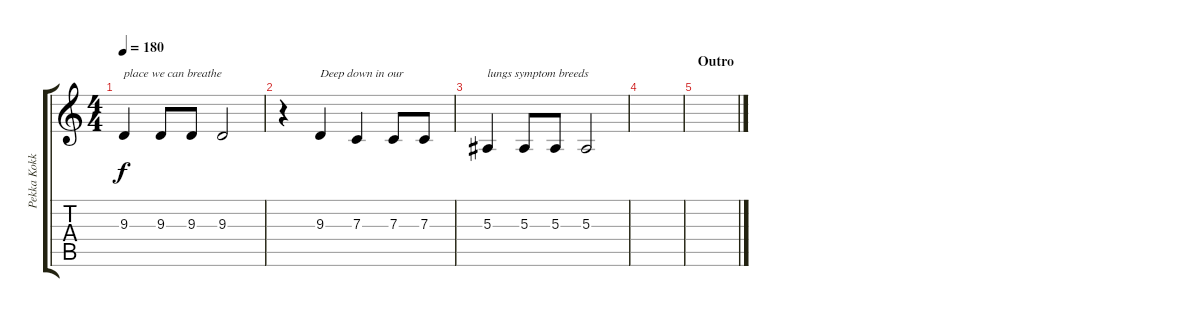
\track ("Pekka Kokko - Vocals" "Pekka Kokk") {instrument lead1square}
\staff {score tabs}
\tuning (D4 A3 F3 C3 G2 D2) {hide}
\ts (4 4)
\tempo 180
\clef g2
\ks c
9.3.4{txt "place we can breathe" dy f} 9.3.8 9.3.8 9.3.2 |
r.4 9.3.4{txt "Deep down in our "} 7.3.4 7.3.8 7.3.8 |
5.3.4{txt "lungs symptom breeds"} 5.3.8 5.3.8 5.3.2 |
|
\section ("" "Outro")
